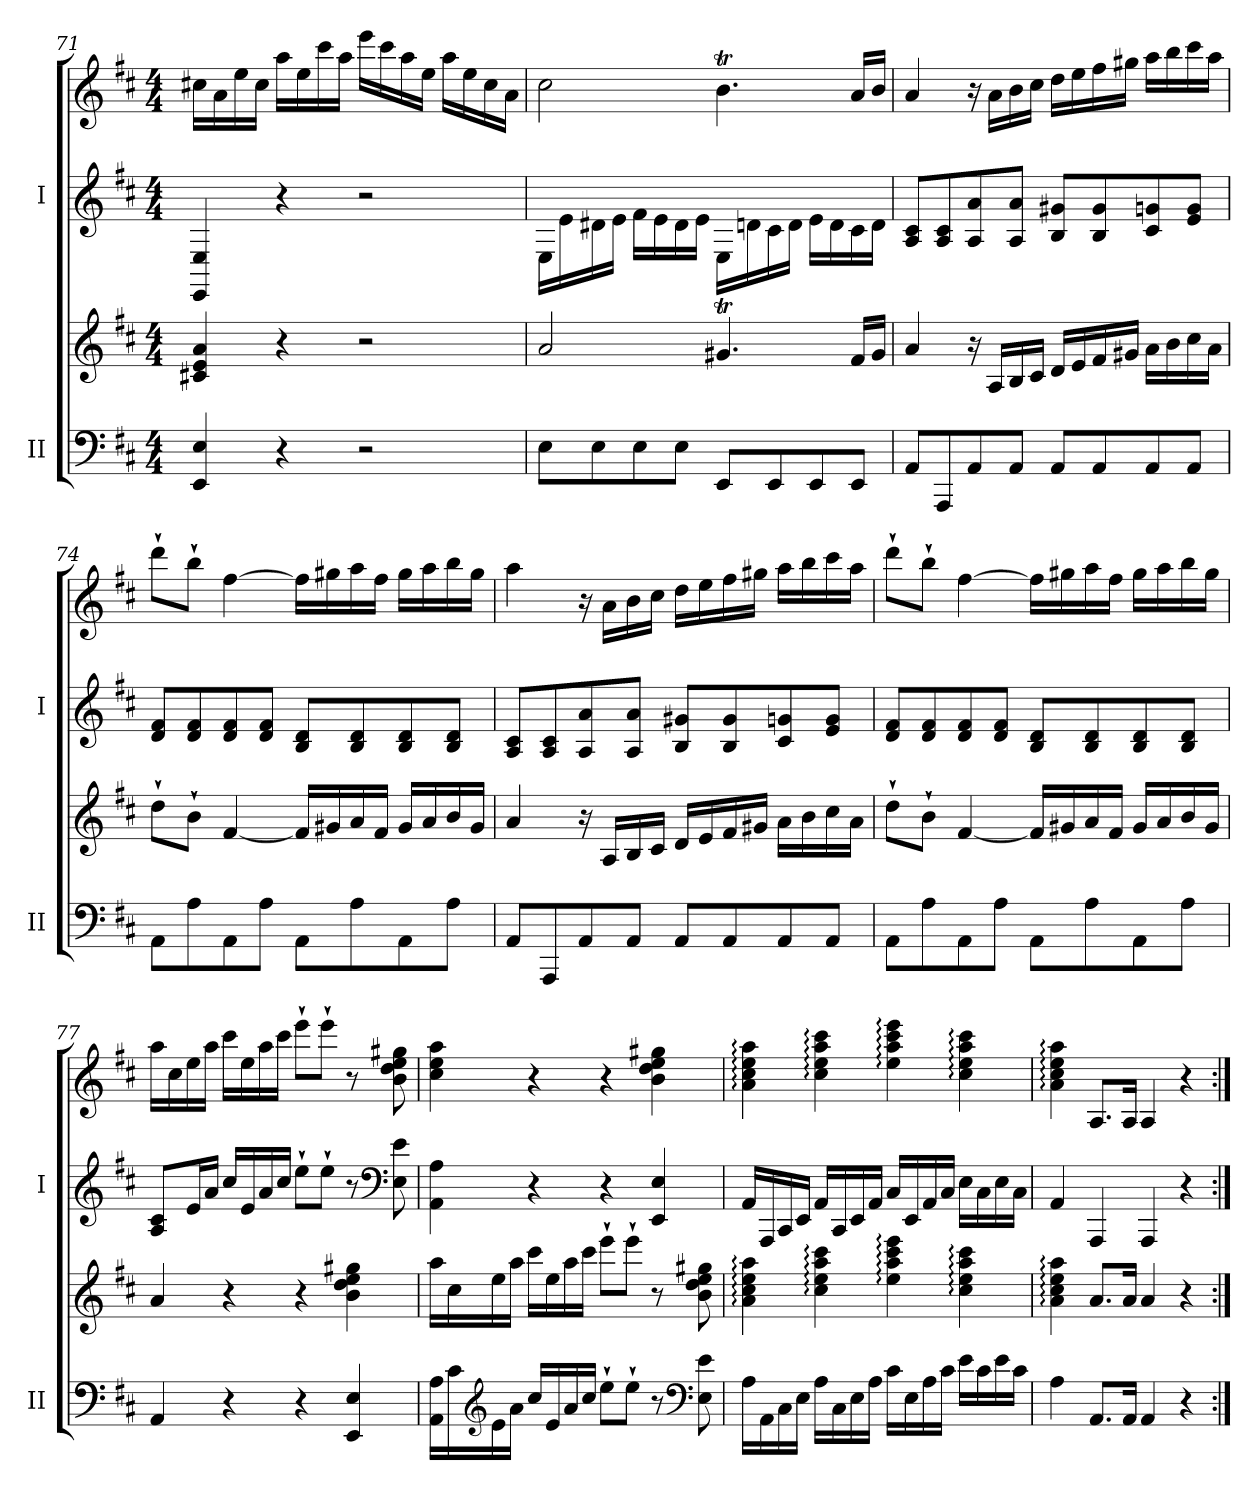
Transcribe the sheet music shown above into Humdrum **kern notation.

**kern	**kern	**kern	**kern
*part2	*part2	*part1	*part1
*staff4	*staff3	*staff2	*staff1
*I"II	*	*I"I	*
*I'II	*	*I'I	*
!!LO:LB:g=z
*clefF4	*clefG2	*clefG2	*clefG2
*k[f#c#]	*k[f#c#]	*k[f#c#]	*k[f#c#]
*M4/4	*M4/4	*M4/4	*M4/4
=71	=71	=71	=71
4EE/ 4E/	4c#X/ 4e/ 4a/	4EE/ 4E/	16cc#X\LL
.	.	.	16a\
.	.	.	16ee\
.	.	.	16cc#\JJ
4r	4r	4r	16aa\LL
.	.	.	16ee\
.	.	.	16ccc#\
.	.	.	16aa\JJ
2r	2r	2r	16eee\LL
.	.	.	16ccc#\
.	.	.	16aa\
.	.	.	16ee\JJ
.	.	.	16aa\LL
.	.	.	16ee\
.	.	.	16cc#\
.	.	.	16a\JJ
=72	=72	=72	=72
8E\L	2a/	16E\LL	2cc#\
.	.	16e\	.
8E\	.	16d#X\	.
.	.	16e\JJ	.
8E\	.	16f#\LL	.
.	.	16e\	.
8E\J	.	16d#\	.
.	.	16e\JJ	.
8EE/L	4.g#Xt/	16E\LL	4.bT\
.	.	16dn\	.
8EE/	.	16c#\	.
.	.	16d\JJ	.
8EE/	.	16e\LL	.
.	.	16d\	.
8EE/J	16f#/LL	16c#\	16a/LL
.	16g#/JJ	16d\JJ	16b/JJ
!!LO:LB:g=z
=73	=73	=73	=73
8AA/L	4a/	8A/ 8c#/L	4a/
8AAA/	.	8A/ 8c#/	.
8AA/	16r	8A/ 8a/	16r
.	16A/LL	.	16a\LL
8AA/J	16B/	8A/ 8a/J	16b\
.	16c#/JJ	.	16cc#\JJ
8AA/L	16d/LL	8B/ 8g#X/L	16dd\LL
.	16e/	.	16ee\
8AA/	16f#/	8B/ 8g#/	16ff#\
.	16g#X/JJ	.	16gg#X\JJ
8AA/	16a\LL	8c#/ 8gn/	16aa\LL
.	16b\	.	16bb\
8AA/J	16cc#\	8e/ 8g/J	16ccc#\
.	16a\JJ	.	16aa\JJ
=74	=74	=74	=74
8AA\L	8dd`\L	8d/ 8f#/L	8ddd`\L
8A\	8b`\J	8d/ 8f#/	8bb`\J
8AA\	[4f#/	8d/ 8f#/	[4ff#\
8A\J	.	8d/ 8f#/J	.
8AA\L	16f#/LL]	8B/ 8d/L	16ff#\LL]
.	16g#X/	.	16gg#X\
8A\	16a/	8B/ 8d/	16aa\
.	16f#/JJ	.	16ff#\JJ
8AA\	16g#/LL	8B/ 8d/	16gg#\LL
.	16a/	.	16aa\
8A\J	16b/	8B/ 8d/J	16bb\
.	16g#/JJ	.	16gg#\JJ
!!LO:PB:g=z
=75	=75	=75	=75
8AA/L	4a/	8A/ 8c#/L	4aa\
8AAA/	.	8A/ 8c#/	.
8AA/	16r	8A/ 8a/	16r
.	16A/LL	.	16a\LL
8AA/J	16B/	8A/ 8a/J	16b\
.	16c#/JJ	.	16cc#\JJ
8AA/L	16d/LL	8B/ 8g#X/L	16dd\LL
.	16e/	.	16ee\
8AA/	16f#/	8B/ 8g#/	16ff#\
.	16g#X/JJ	.	16gg#X\JJ
8AA/	16a\LL	8c#/ 8gn/	16aa\LL
.	16b\	.	16bb\
8AA/J	16cc#\	8e/ 8g/J	16ccc#\
.	16a\JJ	.	16aa\JJ
=76	=76	=76	=76
8AA\L	8dd`\L	8d/ 8f#/L	8ddd`\L
8A\	8b`\J	8d/ 8f#/	8bb`\J
8AA\	[4f#/	8d/ 8f#/	[4ff#\
8A\J	.	8d/ 8f#/J	.
8AA\L	16f#/LL]	8B/ 8d/L	16ff#\LL]
.	16g#X/	.	16gg#X\
8A\	16a/	8B/ 8d/	16aa\
.	16f#/JJ	.	16ff#\JJ
8AA\	16g#/LL	8B/ 8d/	16gg#\LL
.	16a/	.	16aa\
8A\J	16b/	8B/ 8d/J	16bb\
.	16g#/JJ	.	16gg#\JJ
!!LO:LB:g=z
=77	=77	=77	=77
4AA/	4a/	8A/ 8c#/L	16aa\LL
.	.	.	16cc#\
.	.	16e/L	16ee\
.	.	16a/JJ	16aa\JJ
4r	4r	16cc#/LL	16ccc#\LL
.	.	16e/	16ee\
.	.	16a/	16aa\
.	.	16cc#/JJ	16ccc#\JJ
4r	4r	8ee`\L	8eee`\L
.	.	8ee`\J	8eee`\J
4EE/ 4E/	4b\ 4dd\ 4ee\ 4gg#X\	8r	8r
*	*	*clefF4	*
.	.	8E\ 8e\	8b\ 8dd\ 8ee\ 8gg#X\
=78	=78	=78	=78
16AA\ 16A\LL	16aa\LL	4AA\ 4A\	4cc#\ 4ee\ 4aa\
16c#\	16cc#\	.	.
*clefG2	*	*	*
16e\	16ee\	.	.
16a\JJ	16aa\JJ	.	.
16cc#/LL	16ccc#\LL	4r	4r
16e/	16ee\	.	.
16a/	16aa\	.	.
16cc#/JJ	16ccc#\JJ	.	.
8ee`\L	8eee`\L	4r	4r
8ee`\J	8eee`\J	.	.
8r	8r	4EE/ 4E/	4b\ 4dd\ 4ee\ 4gg#X\
*clefF4	*	*	*
8E\ 8e\	8b\ 8dd\ 8ee\ 8gg#X\	.	.
!!LO:LB:g=z
=79	=79	=79	=79
16A\LL	4a\: 4cc#\: 4ee\: 4aa\:	16AA/LL	4a\: 4cc#\: 4ee\: 4aa\:
16AA\	.	16AAA/	.
16C#\	.	16CC#/	.
16E\JJ	.	16EE/JJ	.
16A\LL	4cc#\: 4ee\: 4aa\: 4ccc#\:	16AA/LL	4cc#\: 4ee\: 4aa\: 4ccc#\:
16C#\	.	16CC#/	.
16E\	.	16EE/	.
16A\JJ	.	16AA/JJ	.
16c#\LL	4ee\: 4aa\: 4ccc#\: 4eee\:	16C#/LL	4ee\: 4aa\: 4ccc#\: 4eee\:
16E\	.	16EE/	.
16A\	.	16AA/	.
16c#\JJ	.	16C#/JJ	.
16e\LL	4cc#\: 4ee\: 4aa\: 4ccc#\:	16E\LL	4cc#\: 4ee\: 4aa\: 4ccc#\:
16c#\	.	16C#\	.
16e\	.	16E\	.
16c#\JJ	.	16C#\JJ	.
=80	=80	=80	=80
4A\	4a\: 4cc#\: 4ee\: 4aa\:	4AA/	4a\: 4cc#\: 4ee\: 4aa\:
8.AA/L	8.a/L	4AAA/	8.A/L
16AA/Jk	16a/Jk	.	16A/Jk
4AA/	4a/	4AAA/	4A/
4r	4r	4r	4r
=:|!	=:|!	=:|!	=:|!
*-	*-	*-	*-
